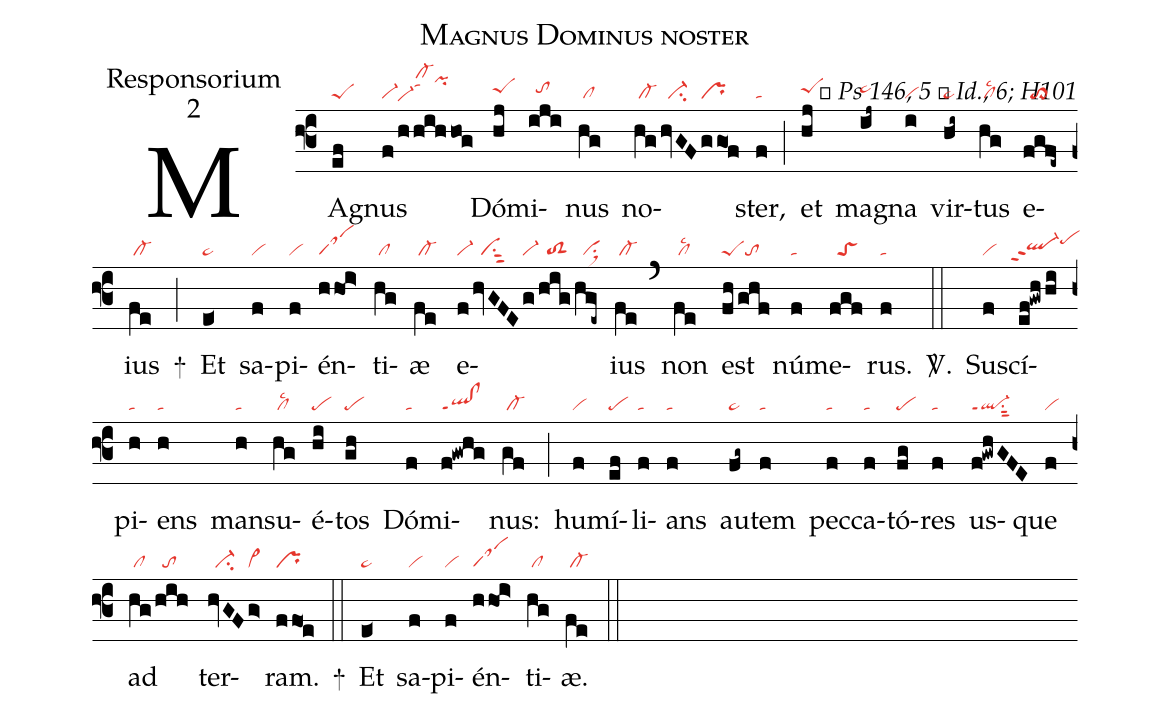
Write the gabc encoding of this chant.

name:Magnus Dominus noster;
office-part:Responsorium;
mode:2;
commentary:ꝶ Ps 146, 5 ꝟ Id., 6; H101;
nabc-lines:1;
%%
(f3)
MA(ef|peS)gnus(f|vi-|/hhihhog|vi-hetahj`cl-hmpihk) Dó(hj|peShh)mi(iji|//tohh)nus(hg|/cl) no(hg|/cl-|hvGF|//ci-|ggo1f|pr)ster,(f|ta) (;)
et(hj|peShh) ma(ij~|pe~hh)gna(i|vi) vir(hi~|pe~)tus(hg|/cllsc2) e(fgfe~|//to>)ius(fe|/cl-) +(;)
Et(e<|pe~) sa(f|vi)pi(f|vi)én(hho!i>|saM)ti(hg|/cl)æ(fe|/cl-) e(f|vi-|hvGFE|//visu1sut2|g|vi-|/hig|//toS2|/hge~|//ci>)ius(fe|/cl-) (`)
non(fe|/cllsc2) est(fh|peS|/ghf|//to) nú(f|ta)me(fgf|//toS)rus.(f|ta) <sp>V/</sp>.(::)
Su(f|vi)scí(ef!gwhhi|``ql-hhppt2pehj)pi(h|ta)ens(h|ta) man(h|ta)su(hg|/cllsc2)é(hi|pe)tos(gh|pe) Dó(f|ta)mi(f!gwhg|ql!clppt1)nus:(gf|/cl-) (;)
hu(f|vi)mí(ef|pe)li(f|ta)ans(f|ta) au(fg~|pe~)tem(f|ta) pec(f|ta)ca(f|ta)tó(fg|pe)res(f|ta)
us(f!gwhGFE|ql-ppt1su1sut2)que(f|vi) ad(hg|/cl|/hih|//to) ter(hvGF|//ci-|g>|vi>)ram.(ffo1e|pr) +(::)
Et(e<|pe~) sa(f|vi)pi(f|vi)én(hho!i>|saM)ti(hg|/cl)æ.(fe|/cl-) (::)
